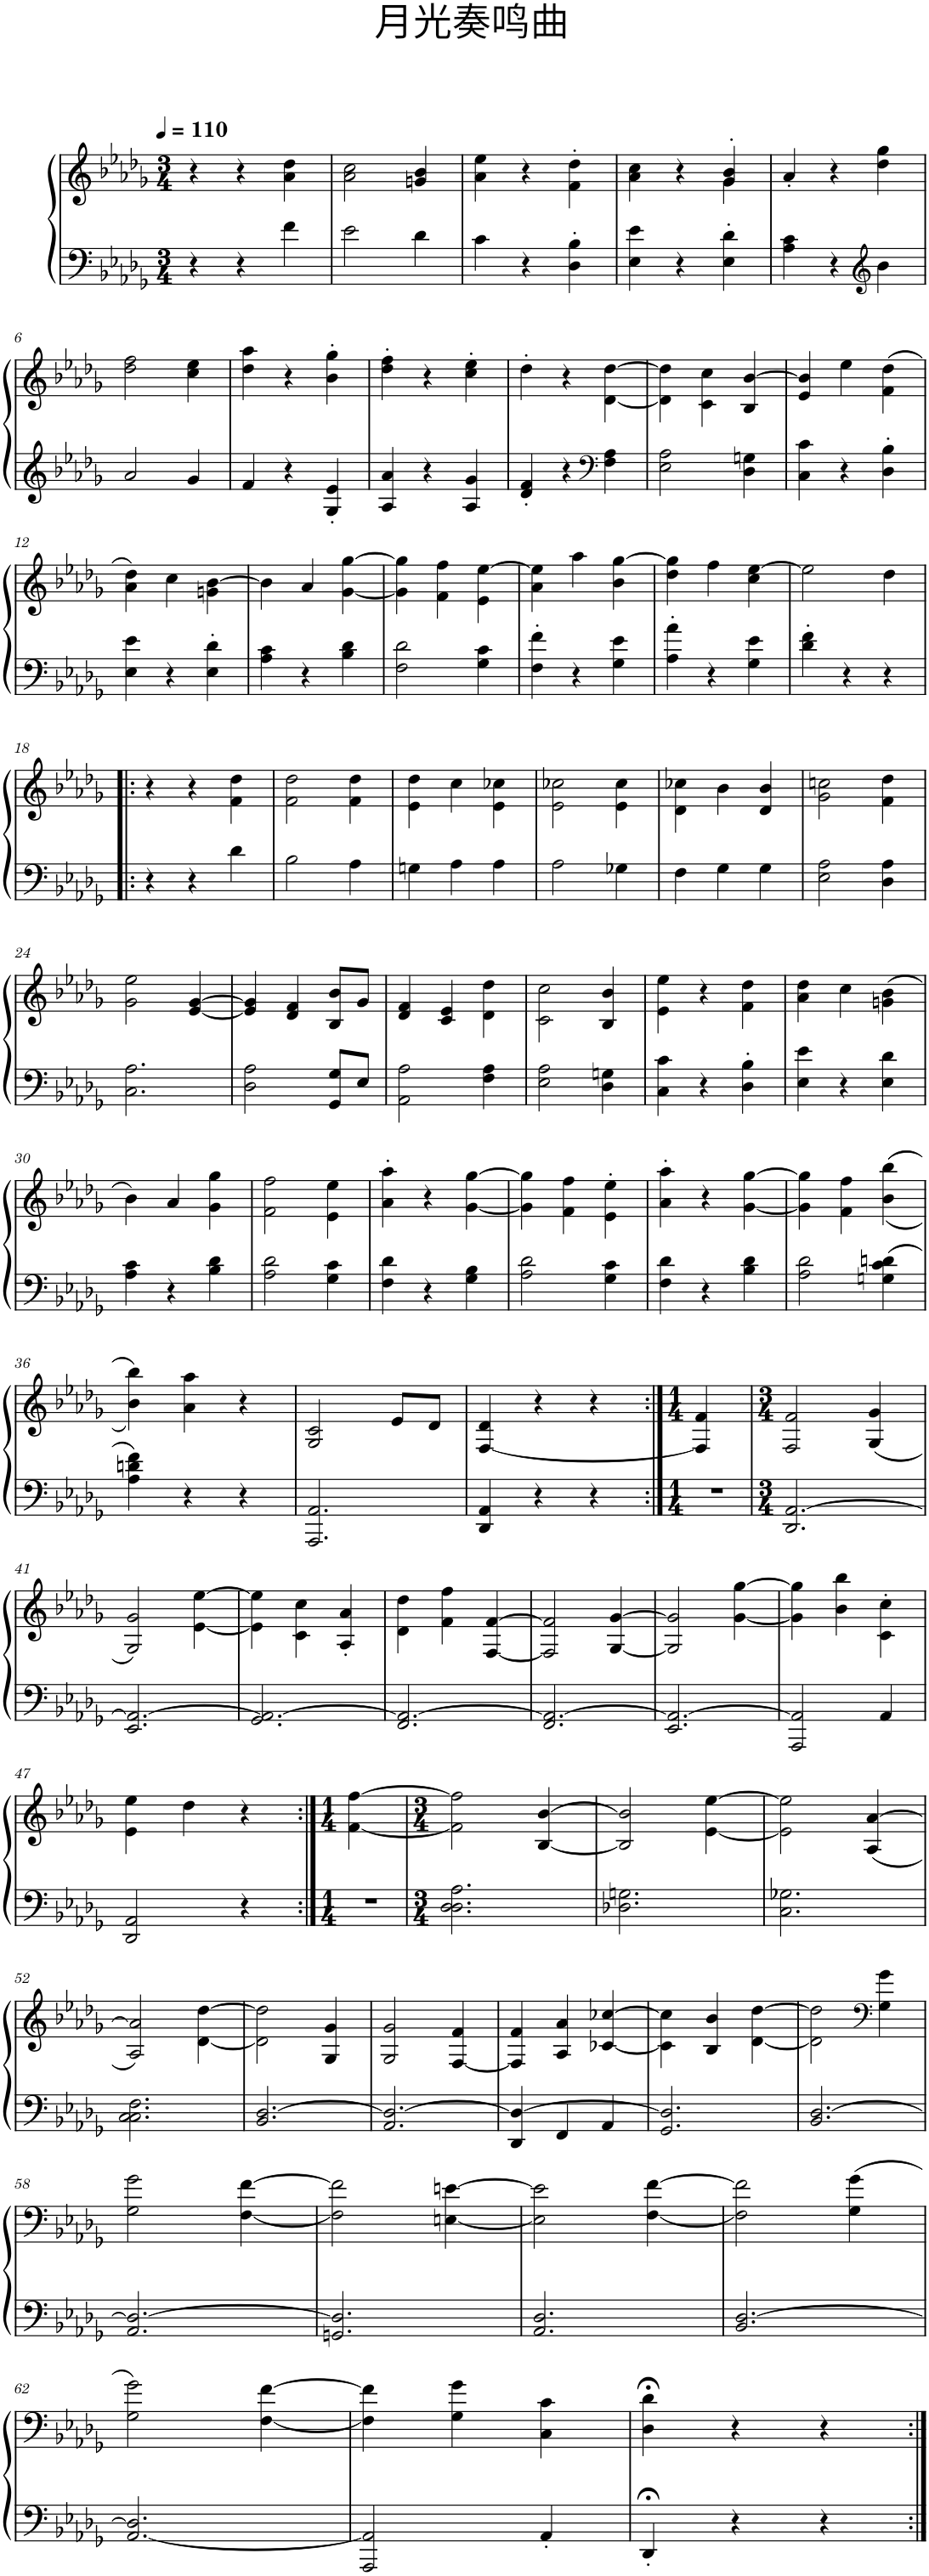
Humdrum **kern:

**kern	**kern
*part1	*part1
*staff2	*staff1
*I"Piano	*
*I'Pno	*
*clefF4	*clefG2
*k[b-e-a-d-g-]	*k[b-e-a-d-g-]
*M3/4	*M3/4
*MM110	*MM110
=1	=1
4r	4r
4r	4r
4f\	4a-\ 4dd-\
=2	=2
2e-\	2a-\ 2cc\
4d-\	4gn/ 4b-/
=3	=3
4c\	4a-\ 4ee-\
4r	4r
4D-\' 4B-\'	4f\' 4dd-\'
=4	=4
*	*^
4E-\ 4e-\	4a-\ 4cc\	2ryy
4r	4r	.
4E-\' 4d-\'	4g-/' 4b-/'	4g-\
*	*v	*v
=5	=5
4A-\ 4c\	4a-'/
4r	4r
*clefG2	*
4b-\	4dd-\ 4gg-\
!!LO:LB:g=z
=6	=6
2a-/	2dd-\ 2ff\
4g-/	4cc\ 4ee-\
=7	=7
4f/	4dd-\ 4aa-\
4r	4r
4G-/' 4e-/'	4b-\' 4gg-\'
=8	=8
4A-/ 4a-/	4dd-\' 4ff\'
4r	4r
4A-/ 4g-/	4cc\' 4ee-\'
=9	=9
4d-/' 4f/'	4dd-'\
4r	4r
*clefF4	*
4F\ 4A-\	[<4d-\ [>4dd-\
=10	=10
2E-\ 2A-\	4d-\] 4dd-\]
.	4c\ 4cc\
4D-\ 4Gn\	4B-/ [>4b-/
=11	=11
4C\ 4c\	4e-/ 4b-/]
4r	4ee-\
4D-\' 4B-\'	(>4f\ 4dd-\
!!LO:LB:g=z
=12	=12
4E-\ 4e-\	4a-\ 4dd-\)
4r	4cc\
4E-\' 4d-\'	4gn\ [>4b-\
=13	=13
4A-\ 4c\	4b-\]
4r	4a-/
4B-\ 4d-\	[<4g-\ [>4gg-\
=14	=14
2F\ 2d-\	4g-\] 4gg-\]
.	4f\ 4ff\
4G-\ 4c\	4e-\ [>4ee-\
=15	=15
4F\' 4f\'	4a-\ 4ee-\]
4r	4aa-\
4G-\ 4e-\	4b-\ [>4gg-\
=16	=16
4A-\' 4a-\'	4dd-\ 4gg-\]
4r	4ff\
4G-\ 4e-\	4cc\ [>4ee-\
=17	=17
4d-\' 4f\'	2ee-\]
4r	.
4r	4dd-\
!!LO:LB:g=z
=18!|:	=18!|:
4r	4r
4r	4r
4d-\	4f\ 4dd-\
=19	=19
2B-\	2f\ 2dd-\
4A-\	4f\ 4dd-\
=20	=20
4Gn\	4e-\ 4dd-\
4A-\	4cc\
4A-\	4e-\ 4cc-X\
=21	=21
2A-\	2e-\ 2cc-X\
4G-X\	4e-\ 4cc-\
=22	=22
4F\	4d-\ 4cc-X\
4G-\	4b-\
4G-\	4d-/ 4b-/
=23	=23
2E-\ 2A-\	2g-\ 2ccn\
4D-\ 4A-\	4f\ 4dd-\
!!LO:LB:g=z
=24	=24
2.C\ 2.A-\	2g-\ 2ee-\
.	[<4e-/ [>4g-/
=25	=25
2D-\ 2A-\	4e-/] 4g-/]
.	4d-/ 4f/
8GG-/ 8G-/L	8B-/ 8b-/L
8E-/J	8g-/J
=26	=26
2AA-\ 2A-\	4d-/ 4f/
.	4c/ 4e-/
4F\ 4A-\	4d-\ 4dd-\
=27	=27
2E-\ 2A-\	2c\ 2cc\
4D-\ 4Gn\	4B-/ 4b-/
=28	=28
4C\ 4c\	4e-\ 4ee-\
4r	4r
4D-\' 4B-\'	4f\ 4dd-\
=29	=29
4E-\ 4e-\	4a-\ 4dd-\
4r	4cc\
4E-\ 4d-\	(>4gn\ 4b-\
!!LO:LB:g=z
=30	=30
4A-\ 4c\	4b-\)
4r	4a-/
4B-\ 4d-\	4g-\ 4gg-\
=31	=31
2A-\ 2d-\	2f\ 2ff\
4G-\ 4c\	4e-\ 4ee-\
=32	=32
4F\ 4d-\	4a-\' 4aa-\'
4r	4r
4G-\ 4B-\	[<4g-\ [>4gg-\
=33	=33
2A-\ 2d-\	4g-\] 4gg-\]
.	4f\ 4ff\
4G-\ 4c\	4e-\' 4ee-\'
=34	=34
4F\ 4d-\	4a-\' 4aa-\'
4r	4r
4B-\ 4d-\	[<4g-\ [>4gg-\
=35	=35
2A-\ 2d-\	4g-\] 4gg-\]
.	4f\ 4ff\
4Gn\ 4c\ 4dn\	(<(>4b-\ 4bb-\
!!LO:LB:g=z
=36	=36
4A-\ 4dn\ 4f\	4b-\ 4bb-\))
4r	4a-\ 4aa-\
4r	4r
=37	=37
2.AAA-/ 2.AA-/	2G-/ 2c/
.	8e-/L
.	8d-/J
=38	=38
4DD-/ 4AA-/	[4F/ 4d-/
4r	4r
4r	4r
=39:|!	=39:|!
*M1/4	*M1/4
4r	4F/] 4f/
=40	=40
*M3/4	*M3/4
2.DD-/ [2.AA-/	2F/ 2f/
.	(<4G-/ 4g-/
!!LO:LB:g=z
=41	=41
2.EE-/ 2.AA-/_	2G-/ 2g-/)
.	[<4e-\ [>4ee-\
=42	=42
2.GG-/ 2.AA-/_	4e-\] 4ee-\]
.	4c\ 4cc\
.	4A-/' 4a-/'
=43	=43
2.FF/ 2.AA-/_	4d-\ 4dd-\
.	4f\ 4ff\
.	[<4F/ [>4f/
=44	=44
2.FF/ 2.AA-/_	2F/] 2f/]
.	[<4G-/ [>4g-/
=45	=45
2.EE-/ 2.AA-/_	2G-/] 2g-/]
.	[<4g-\ [>4gg-\
=46	=46
2AAA-/ 2AA-/]	4g-\] 4gg-\]
.	4b-\ 4bb-\
4AA-/	4c\' 4cc\'
!!LO:LB:g=z
=47	=47
2DD-/ 2AA-/	4e-\ 4ee-\
.	4dd-\
4r	4r
=48:|!	=48:|!
*M1/4	*M1/4
4r	[4f\ [>4ff\
=49	=49
*M3/4	*M3/4
2.D-\ 2.D-\ 2.A-\	2f\] 2ff\]
.	[<4B-/ [>4b-/
=50	=50
2.D-X\ 2.Gn\	2B-/] 2b-/]
.	[<4e-\ [>4ee-\
=51	=51
2.C\ 2.G-X\	2e-\] 2ee-\]
.	(<4A-/ [4a-/
!!LO:LB:g=z
=52	=52
2.C\ 2.C\ 2.F\	2A-/ 2a-/])
.	[<4d-\ [>4dd-\
=53	=53
2.BB-/ [>2.D-/	2d-\] 2dd-\]
.	4G-/ 4g-/
=54	=54
2.AA-/ 2.D-/_	2G-/ 2g-/
.	[<4F/ 4f/
=55	=55
4DD-/ 4D-/_	4F/] 4f/
4FF/	4A-/ 4a-/
4AA-/	[<4c-X/ [>4cc-X/
=56	=56
2.GG-/ 2.D-/]	4c-\] 4cc-\]
.	4B-/ 4b-/
.	[<4d-\ [>4dd-\
=57	=57
2.BB-/ [2.D-/	2d-\] 2dd-\]
*	*clefF4
.	4G-\ 4g-\
!!LO:LB:g=z
=58	=58
2.AA-/ 2.D-/_	2G-\ 2g-\
.	[<4F\ [>4f\
=59	=59
2.GGn/ 2.D-/]	2F\] 2f\]
.	[<4En\ [>4en\
=60	=60
2.AA-/ 2.D-/	2E\] 2e\]
.	[<4F\ [>4f\
=61	=61
2.BB-/ [2.D-/	2F\] 2f\]
.	(>4G-\ 4g-\
!!LO:LB:g=z
=62	=62
[2.AA-/ 2.D-/]	2G-\ 2g-\)
.	[<4F\ [>4f\
=63	=63
2AAA-/ 2AA-/]	4F\] 4f\]
.	4G-\ 4g-\
4AA-'/	4C\ 4c\
=64	=64
4DD-;<'/	4D-\;< 4d-\;<
4r	4r
4r	4r
=:|!	=:|!
*-	*-
